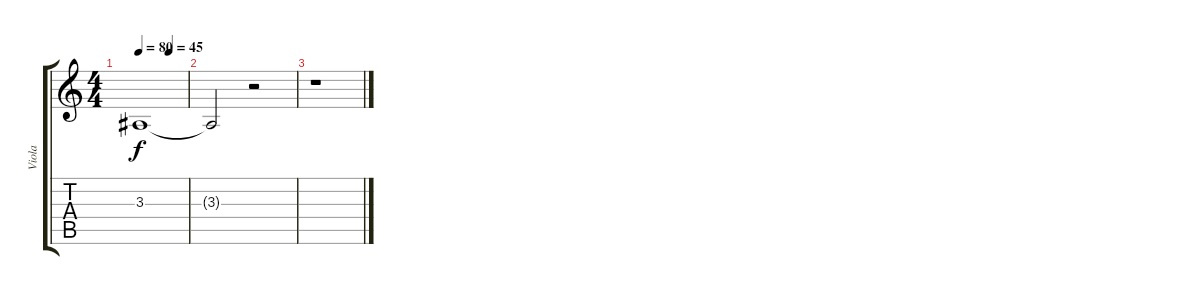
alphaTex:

\track ("Viola" "Viola") {instrument stringensemble1}
\staff {score tabs}
\tuning (E4 B3 G3 D3 A2 E2) {hide}
\ts (4 4)
\tempo 80
\tempo (45 0.625)
\clef g2
\ks c
3.3{t}.1{dy f} |
3.3{t}.2{volume 0} r.2 |
r.1
